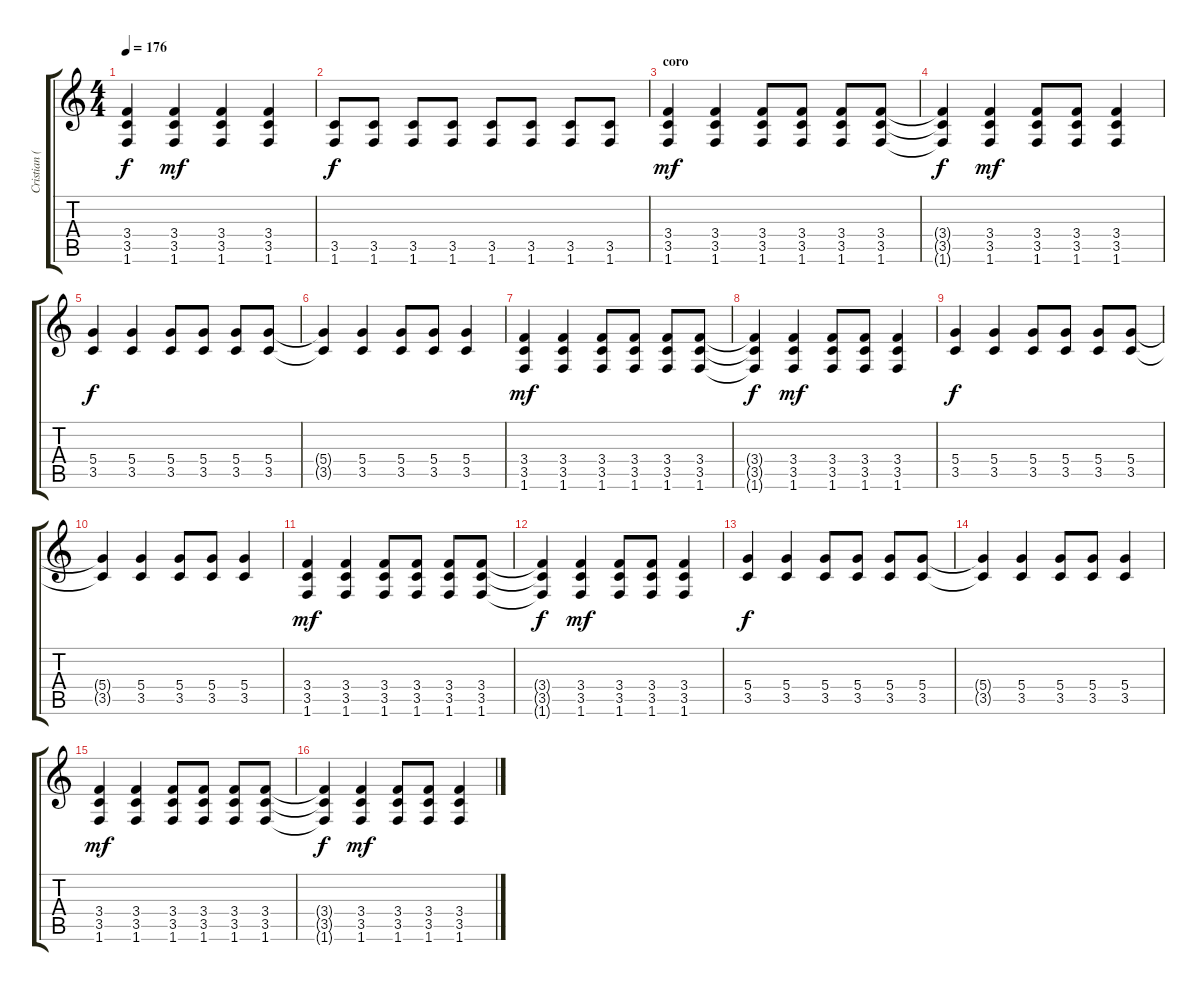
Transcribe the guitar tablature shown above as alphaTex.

\track ("Cristian (guitarra)" "Cristian (") {instrument distortionguitar}
\staff {score tabs}
\tuning (E4 B3 G3 D3 A2 E2) {hide}
\ts (4 4)
\tempo 176
\clef g2
\ks c
(3.4{t} 3.5{t} 1.6{t}).4{dy f} (3.4 3.5 1.6).4{dy mf} (3.4 3.5 1.6).4 (3.4 3.5 1.6).4 |
(3.5 1.6).8{dy f} (3.5 1.6).8 (3.5 1.6).8 (3.5 1.6).8 (3.5 1.6).8 (3.5 1.6).8 (3.5 1.6).8 (3.5 1.6).8 |
\section ("" "coro")
(3.4 3.5 1.6).4{dy mf} (3.4 3.5 1.6).4 (3.4 3.5 1.6).8 (3.4 3.5 1.6).8 (3.4 3.5 1.6).8 (3.4 3.5 1.6).8 |
(3.4{t} 3.5{t} 1.6{t}).4{dy f} (3.4 3.5 1.6).4{dy mf} (3.4 3.5 1.6).8 (3.4 3.5 1.6).8 (3.4 3.5 1.6).4 |
(5.4 3.5).4{dy f} (5.4 3.5).4 (5.4 3.5).8 (5.4 3.5).8 (5.4 3.5).8 (5.4 3.5).8 |
(5.4{t} 3.5{t}).4 (5.4 3.5).4 (5.4 3.5).8 (5.4 3.5).8 (5.4 3.5).4 |
(3.4 3.5 1.6).4{dy mf} (3.4 3.5 1.6).4 (3.4 3.5 1.6).8 (3.4 3.5 1.6).8 (3.4 3.5 1.6).8 (3.4 3.5 1.6).8 |
(3.4{t} 3.5{t} 1.6{t}).4{dy f} (3.4 3.5 1.6).4{dy mf} (3.4 3.5 1.6).8 (3.4 3.5 1.6).8 (3.4 3.5 1.6).4 |
(5.4 3.5).4{dy f} (5.4 3.5).4 (5.4 3.5).8 (5.4 3.5).8 (5.4 3.5).8 (5.4 3.5).8 |
(5.4{t} 3.5{t}).4 (5.4 3.5).4 (5.4 3.5).8 (5.4 3.5).8 (5.4 3.5).4 |
(3.4 3.5 1.6).4{dy mf} (3.4 3.5 1.6).4 (3.4 3.5 1.6).8 (3.4 3.5 1.6).8 (3.4 3.5 1.6).8 (3.4 3.5 1.6).8 |
(3.4{t} 3.5{t} 1.6{t}).4{dy f} (3.4 3.5 1.6).4{dy mf} (3.4 3.5 1.6).8 (3.4 3.5 1.6).8 (3.4 3.5 1.6).4 |
(5.4 3.5).4{dy f} (5.4 3.5).4 (5.4 3.5).8 (5.4 3.5).8 (5.4 3.5).8 (5.4 3.5).8 |
(5.4{t} 3.5{t}).4 (5.4 3.5).4 (5.4 3.5).8 (5.4 3.5).8 (5.4 3.5).4 |
(3.4 3.5 1.6).4{dy mf} (3.4 3.5 1.6).4 (3.4 3.5 1.6).8 (3.4 3.5 1.6).8 (3.4 3.5 1.6).8 (3.4 3.5 1.6).8 |
(3.4{t} 3.5{t} 1.6{t}).4{dy f} (3.4 3.5 1.6).4{dy mf} (3.4 3.5 1.6).8 (3.4 3.5 1.6).8 (3.4 3.5 1.6).4
